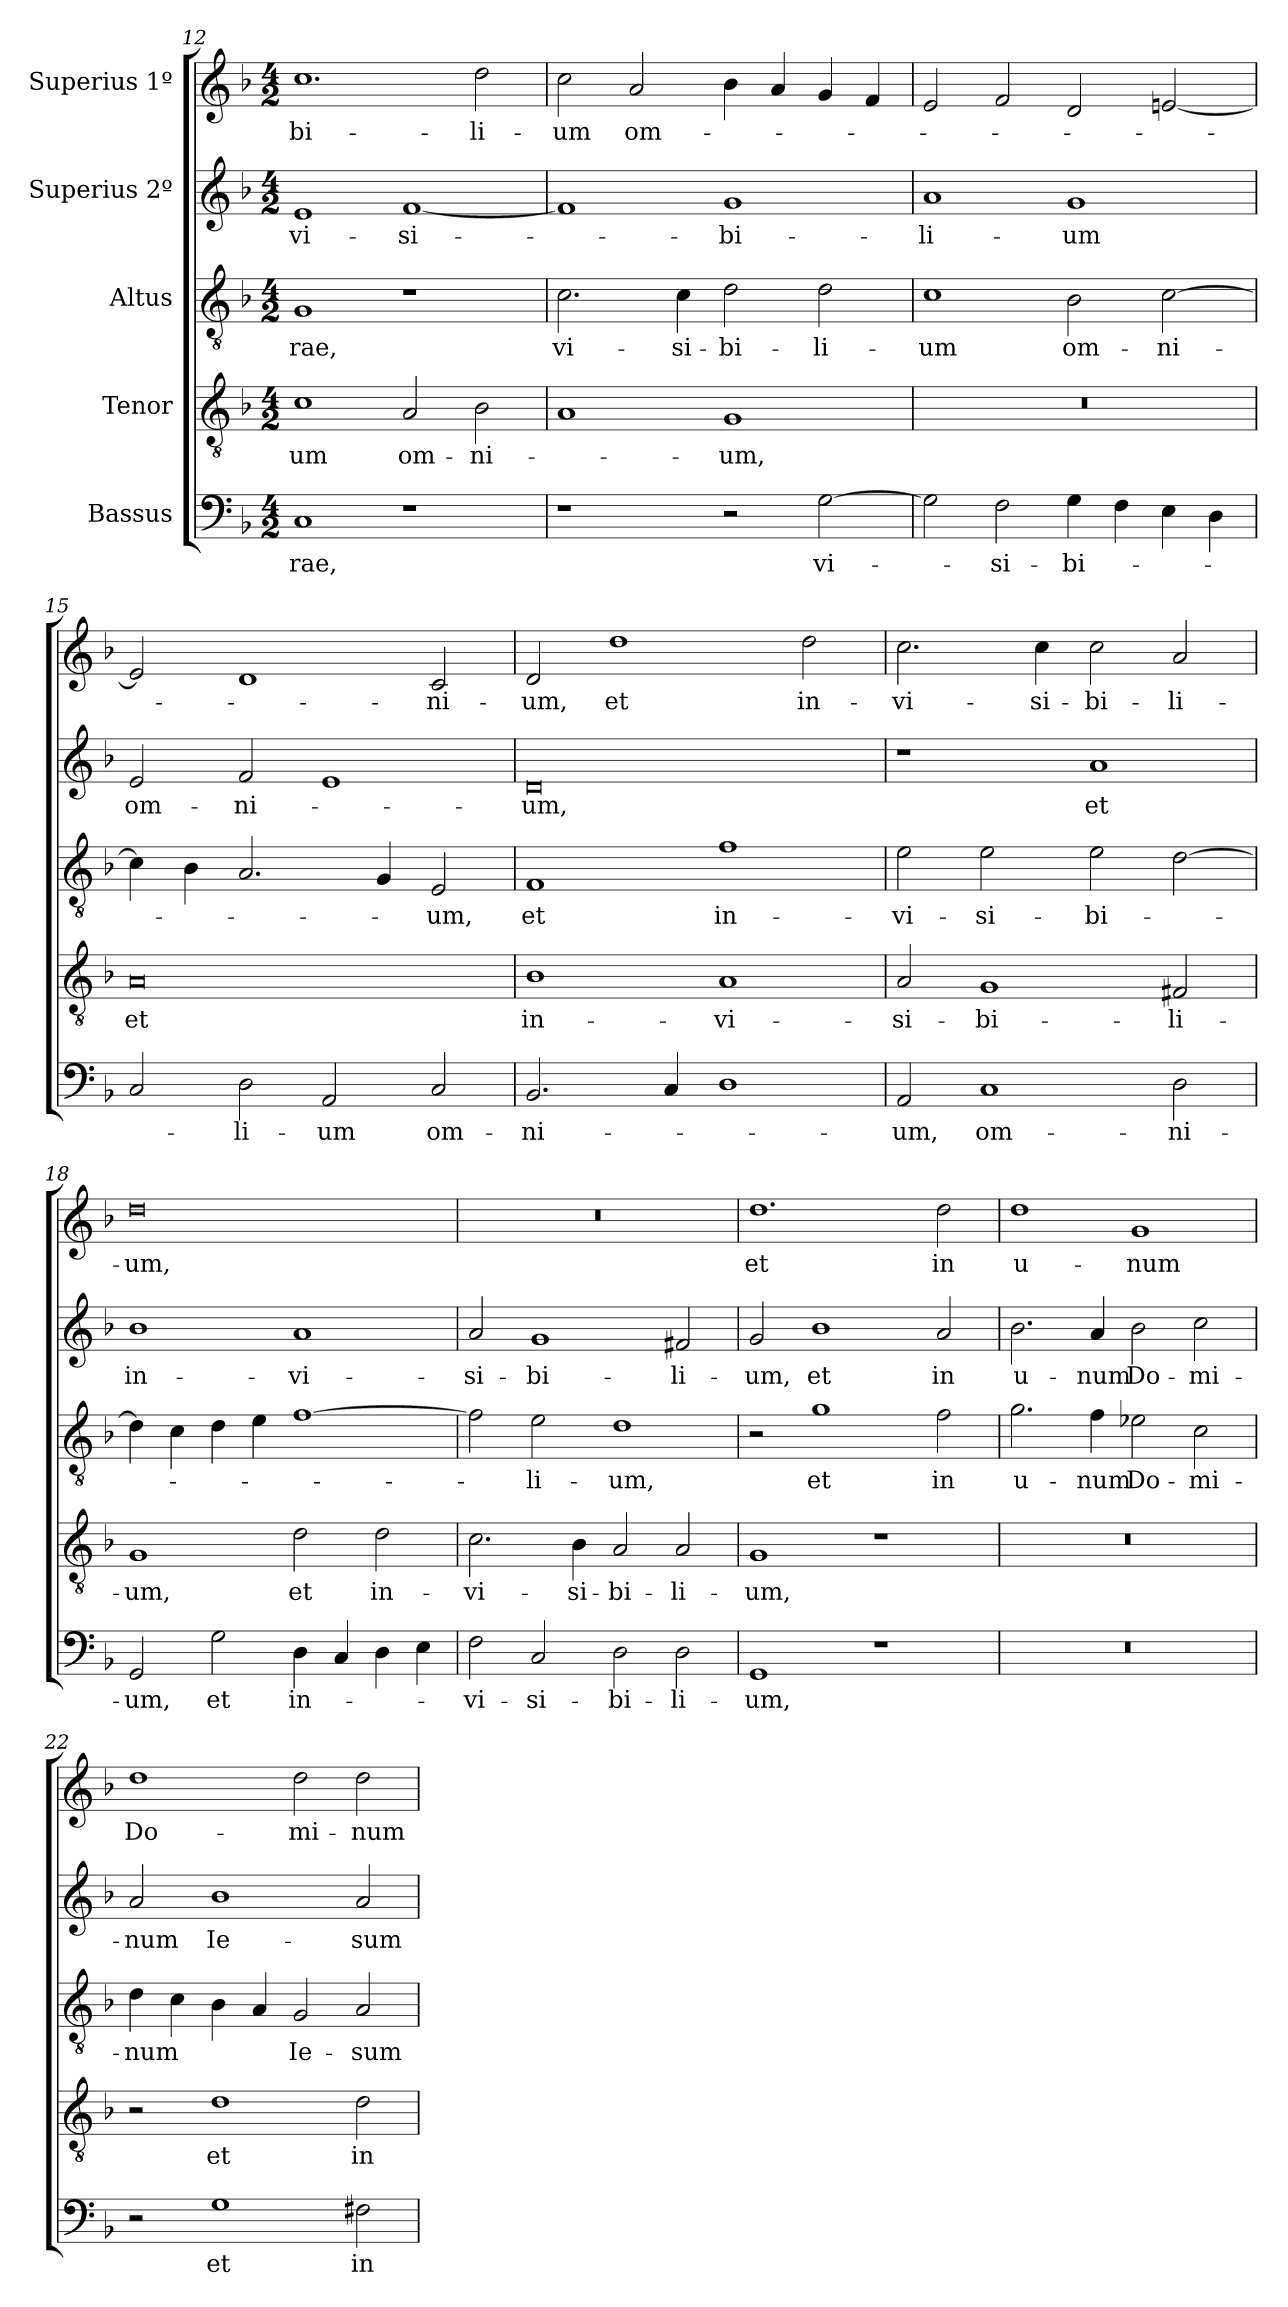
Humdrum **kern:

**kern	**text	**kern	**text	**kern	**text	**kern	**text	**kern	**text
*part5	*part5	*part4	*part4	*part3	*part3	*part2	*part2	*part1	*part1
*staff5	*staff5	*staff4	*staff4	*staff3	*staff3	*staff2	*staff2	*staff1	*staff1
*I"Bassus	*	*I"Tenor	*	*I"Altus	*	*I"Superius 2º	*	*I"Superius 1º	*
*clefF4	*	*clefGv2	*	*clefGv2	*	*clefG2	*	*clefG2	*
*k[b-]	*	*k[b-]	*	*k[b-]	*	*k[b-]	*	*k[b-]	*
*M4/2	*	*M4/2	*	*M4/2	*	*M4/2	*	*M4/2	*
=12	=12	=12	=12	=12	=12	=12	=12	=12	=12
1C/	-rae,	1c\	-um	1G/	-rae,	1e/	vi-	1.cc\	-bi-
1r	.	2A/	om-	1r	.	[1f/	-si-	.	.
.	.	2B-\	-ni-	.	.	.	.	2dd\	-li-
=13	=13	=13	=13	=13	=13	=13	=13	=13	=13
1r	.	1A/	.	2.c\	vi-	1f/]	.	2cc\	-um
.	.	.	.	.	.	.	.	2a/	om-
.	.	.	.	4c\	-si-	.	.	.	.
2r	.	1G/	-um,	2d\	-bi-	1g/	-bi-	4b-\	.
.	.	.	.	.	.	.	.	4a/	.
[2G\	vi-	.	.	2d\	-li-	.	.	4g/	.
.	.	.	.	.	.	.	.	4f/	.
=14	=14	=14	=14	=14	=14	=14	=14	=14	=14
2G\]	.	0r	.	1c\	-um	1a/	-li-	2e/	.
2F\	-si-	.	.	.	.	.	.	2f/	.
4G\	-bi-	.	.	2B-\	om-	1g/	-um	2d/	.
4F\	.	.	.	.	.	.	.	.	.
4E\	.	.	.	[2c\	-ni-	.	.	[2en/	.
4D\	.	.	.	.	.	.	.	.	.
=15	=15	=15	=15	=15	=15	=15	=15	=15	=15
2C/	.	0A/	et	4c\]	.	2e/	om-	2e/]	.
.	.	.	.	4B-\	.	.	.	.	.
2D\	-li-	.	.	2.A/	.	2f/	-ni-	1d/	.
2AA/	-um	.	.	.	.	1e/	.	.	.
.	.	.	.	4G/	.	.	.	.	.
2C/	om-	.	.	2E/	-um,	.	.	2c/	-ni-
=16	=16	=16	=16	=16	=16	=16	=16	=16	=16
2.BB-/	-ni-	1B-\	in-	1F/	et	0d/	-um,	2d/	-um,
.	.	.	.	.	.	.	.	1dd\	et
4C/	.	.	.	.	.	.	.	.	.
1D\	.	1A/	-vi-	1f\	in-	.	.	.	.
.	.	.	.	.	.	.	.	2dd\	in-
=17	=17	=17	=17	=17	=17	=17	=17	=17	=17
2AA/	-um,	2A/	-si-	2e\	-vi-	1r	.	2.cc\	-vi-
1C/	om-	1G/	-bi-	2e\	-si-	.	.	.	.
.	.	.	.	.	.	.	.	4cc\	-si-
.	.	.	.	2e\	-bi-	1a/	et	2cc\	-bi-
2D\	-ni-	2F#X/	-li-	[2d\	.	.	.	2a/	-li-
=18	=18	=18	=18	=18	=18	=18	=18	=18	=18
2GG/	-um,	1G/	-um,	4d\]	.	1b-\	in-	0dd\	-um,
.	.	.	.	4c\	.	.	.	.	.
2G\	et	.	.	4d\	.	.	.	.	.
.	.	.	.	4e\	.	.	.	.	.
4D\	in-	2d\	et	[1f\	.	1a/	-vi-	.	.
4C/	.	.	.	.	.	.	.	.	.
4D\	.	2d\	in-	.	.	.	.	.	.
4E\	.	.	.	.	.	.	.	.	.
=19	=19	=19	=19	=19	=19	=19	=19	=19	=19
2F\	-vi-	2.c\	-vi-	2f\]	.	2a/	-si-	0r	.
2C/	-si-	.	.	2e\	-li-	1g/	-bi-	.	.
.	.	4B-\	-si-	.	.	.	.	.	.
2D\	-bi-	2A/	-bi-	1d\	-um,	.	.	.	.
2D\	-li-	2A/	-li-	.	.	2f#X/	-li-	.	.
=20	=20	=20	=20	=20	=20	=20	=20	=20	=20
1GG/	-um,	1G/	-um,	2r	.	2g/	-um,	1.dd\	et
.	.	.	.	1g\	et	1b-\	et	.	.
1r	.	1r	.	.	.	.	.	.	.
.	.	.	.	2f\	in	2a/	in	2dd\	in
=21	=21	=21	=21	=21	=21	=21	=21	=21	=21
0r	.	0r	.	2.g\	u-	2.b-\	u-	1dd\	u-
.	.	.	.	4f\	-num	4a/	-num	.	.
.	.	.	.	2e-X\	Do-	2b-\	Do-	1g/	-num
.	.	.	.	2c\	-mi-	2cc\	-mi-	.	.
=22	=22	=22	=22	=22	=22	=22	=22	=22	=22
2r	.	2r	.	4d\	-num	2a/	-num	1dd\	Do-
.	.	.	.	4c\	.	.	.	.	.
1G\	et	1d\	et	4B-\	.	1b-\	Ie-	.	.
.	.	.	.	4A/	.	.	.	.	.
.	.	.	.	2G/	Ie-	.	.	2dd\	-mi-
2F#X\	in	2d\	in	2A/	-sum	2a/	-sum	2dd\	-num
=	=	=	=	=	=	=	=	=	=
*-	*-	*-	*-	*-	*-	*-	*-	*-	*-
